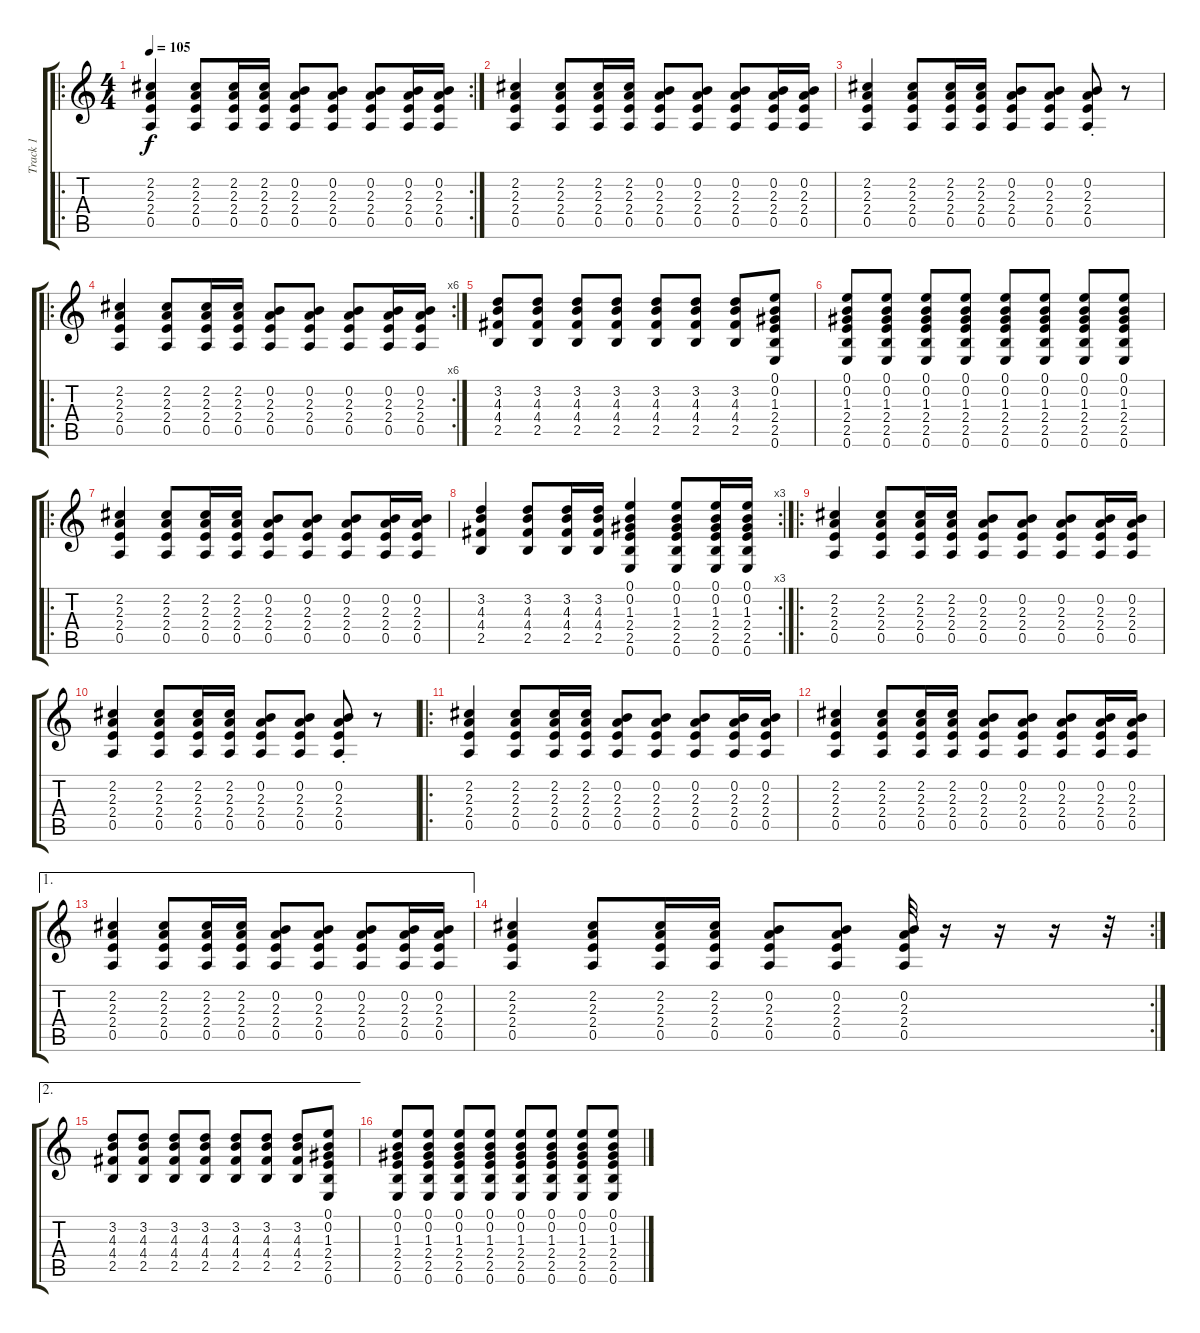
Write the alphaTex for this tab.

\track ("Track 1" "Track 1") {instrument acousticguitarsteel}
\staff {score tabs}
\tuning (E4 B3 G3 D3 A2 E2) {hide}
\ro
\rc 2
\ts (4 4)
\tempo 105
\clef g2
\ks c
(2.2 2.3 2.4 0.5).4{dy f instrument acousticguitarsteel} (2.2 2.3 2.4 0.5).8 (2.2 2.3 2.4 0.5).16 (2.2 2.3 2.4 0.5).16 (0.2 2.3 2.4 0.5).8 (0.2 2.3 2.4 0.5).8 (0.2 2.3 2.4 0.5).8 (0.2 2.3 2.4 0.5).16 (0.2 2.3 2.4 0.5).16 |
(2.2 2.3 2.4 0.5).4 (2.2 2.3 2.4 0.5).8 (2.2 2.3 2.4 0.5).16 (2.2 2.3 2.4 0.5).16 (0.2 2.3 2.4 0.5).8 (0.2 2.3 2.4 0.5).8 (0.2 2.3 2.4 0.5).8 (0.2 2.3 2.4 0.5).16 (0.2 2.3 2.4 0.5).16 |
(2.2 2.3 2.4 0.5).4 (2.2 2.3 2.4 0.5).8 (2.2 2.3 2.4 0.5).16 (2.2 2.3 2.4 0.5).16 (0.2 2.3 2.4 0.5).8 (0.2 2.3 2.4 0.5).8 (0.2{st} 2.3{st} 2.4{st} 0.5{st}).8 r.8 |
\ro
\rc 6
(2.2 2.3 2.4 0.5).4 (2.2 2.3 2.4 0.5).8 (2.2 2.3 2.4 0.5).16 (2.2 2.3 2.4 0.5).16 (0.2 2.3 2.4 0.5).8 (0.2 2.3 2.4 0.5).8 (0.2 2.3 2.4 0.5).8 (0.2 2.3 2.4 0.5).16 (0.2 2.3 2.4 0.5).16 |
(3.2 4.3 4.4 2.5).8 (3.2 4.3 4.4 2.5).8 (3.2 4.3 4.4 2.5).8 (3.2 4.3 4.4 2.5).8 (3.2 4.3 4.4 2.5).8 (3.2 4.3 4.4 2.5).8 (3.2 4.3 4.4 2.5).8 (0.1 0.2 1.3 2.4 2.5 0.6).8 |
(0.1 0.2 1.3 2.4 2.5 0.6).8 (0.1 0.2 1.3 2.4 2.5 0.6).8 (0.1 0.2 1.3 2.4 2.5 0.6).8 (0.1 0.2 1.3 2.4 2.5 0.6).8 (0.1 0.2 1.3 2.4 2.5 0.6).8 (0.1 0.2 1.3 2.4 2.5 0.6).8 (0.1 0.2 1.3 2.4 2.5 0.6).8 (0.1 0.2 1.3 2.4 2.5 0.6).8 |
\ro
(2.2 2.3 2.4 0.5).4 (2.2 2.3 2.4 0.5).8 (2.2 2.3 2.4 0.5).16 (2.2 2.3 2.4 0.5).16 (0.2 2.3 2.4 0.5).8 (0.2 2.3 2.4 0.5).8 (0.2 2.3 2.4 0.5).8 (0.2 2.3 2.4 0.5).16 (0.2 2.3 2.4 0.5).16 |
\rc 3
(3.2 4.3 4.4 2.5).4 (3.2 4.3 4.4 2.5).8 (3.2 4.3 4.4 2.5).16 (3.2 4.3 4.4 2.5).16 (0.1 0.2 1.3 2.4 2.5 0.6).4 (0.1 0.2 1.3 2.4 2.5 0.6).8 (0.1 0.2 1.3 2.4 2.5 0.6).16 (0.1 0.2 1.3 2.4 2.5 0.6).16 |
\ro
(2.2 2.3 2.4 0.5).4 (2.2 2.3 2.4 0.5).8 (2.2 2.3 2.4 0.5).16 (2.2 2.3 2.4 0.5).16 (0.2 2.3 2.4 0.5).8 (0.2 2.3 2.4 0.5).8 (0.2 2.3 2.4 0.5).8 (0.2 2.3 2.4 0.5).16 (0.2 2.3 2.4 0.5).16 |
(2.2 2.3 2.4 0.5).4 (2.2 2.3 2.4 0.5).8 (2.2 2.3 2.4 0.5).16 (2.2 2.3 2.4 0.5).16 (0.2 2.3 2.4 0.5).8 (0.2 2.3 2.4 0.5).8 (0.2{st} 2.3{st} 2.4{st} 0.5{st}).8 r.8 |
\ro
(2.2 2.3 2.4 0.5).4 (2.2 2.3 2.4 0.5).8 (2.2 2.3 2.4 0.5).16 (2.2 2.3 2.4 0.5).16 (0.2 2.3 2.4 0.5).8 (0.2 2.3 2.4 0.5).8 (0.2 2.3 2.4 0.5).8 (0.2 2.3 2.4 0.5).16 (0.2 2.3 2.4 0.5).16 |
(2.2 2.3 2.4 0.5).4 (2.2 2.3 2.4 0.5).8 (2.2 2.3 2.4 0.5).16 (2.2 2.3 2.4 0.5).16 (0.2 2.3 2.4 0.5).8 (0.2 2.3 2.4 0.5).8 (0.2 2.3 2.4 0.5).8 (0.2 2.3 2.4 0.5).16 (0.2 2.3 2.4 0.5).16 |
\ae 1
(2.2 2.3 2.4 0.5).4 (2.2 2.3 2.4 0.5).8 (2.2 2.3 2.4 0.5).16 (2.2 2.3 2.4 0.5).16 (0.2 2.3 2.4 0.5).8 (0.2 2.3 2.4 0.5).8 (0.2 2.3 2.4 0.5).8 (0.2 2.3 2.4 0.5).16 (0.2 2.3 2.4 0.5).16 |
\rc 2
(2.2 2.3 2.4 0.5).4 (2.2 2.3 2.4 0.5).8 (2.2 2.3 2.4 0.5).16 (2.2 2.3 2.4 0.5).16 (0.2 2.3 2.4 0.5).8 (0.2 2.3 2.4 0.5).8 (0.2 2.3 2.4 0.5).32 r.16 r.16 r.16 r.32 |
\ae 2
(3.2 4.3 4.4 2.5).8 (3.2 4.3 4.4 2.5).8 (3.2 4.3 4.4 2.5).8 (3.2 4.3 4.4 2.5).8 (3.2 4.3 4.4 2.5).8 (3.2 4.3 4.4 2.5).8 (3.2 4.3 4.4 2.5).8 (0.1 0.2 1.3 2.4 2.5 0.6).8 |
(0.1 0.2 1.3 2.4 2.5 0.6).8 (0.1 0.2 1.3 2.4 2.5 0.6).8 (0.1 0.2 1.3 2.4 2.5 0.6).8 (0.1 0.2 1.3 2.4 2.5 0.6).8 (0.1 0.2 1.3 2.4 2.5 0.6).8 (0.1 0.2 1.3 2.4 2.5 0.6).8 (0.1 0.2 1.3 2.4 2.5 0.6).8 (0.1 0.2 1.3 2.4 2.5 0.6).8
